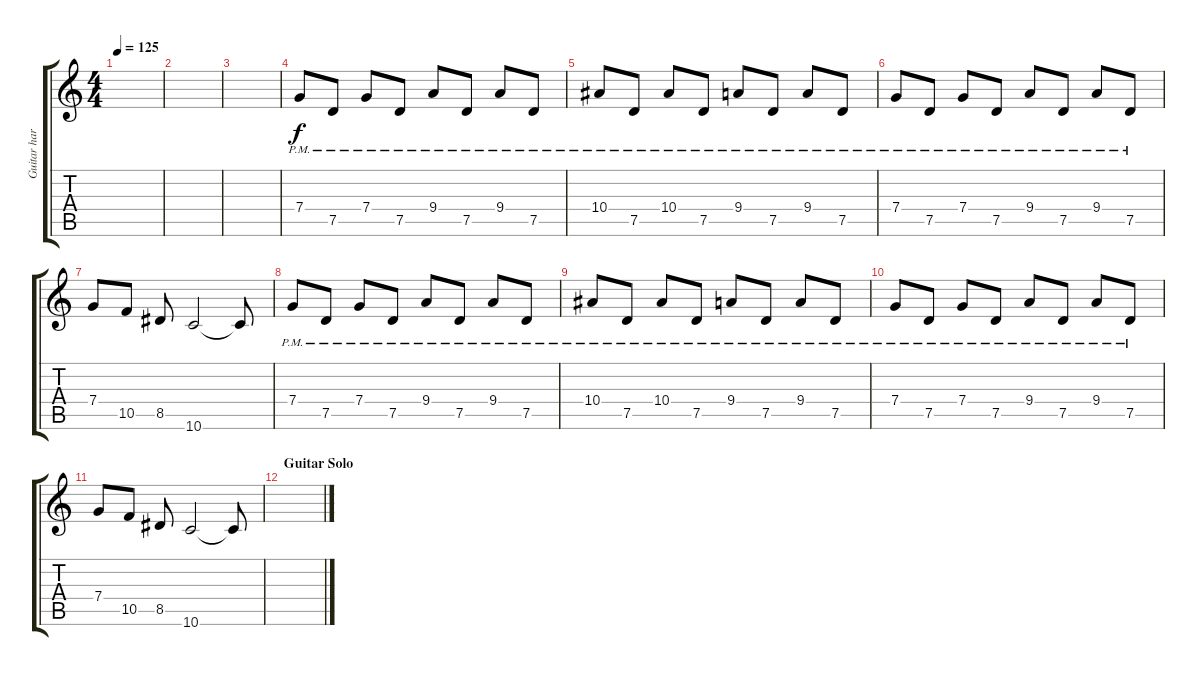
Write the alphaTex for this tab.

\track ("Guitar harmony 2" "Guitar har") {instrument overdrivenguitar}
\staff {score tabs}
\tuning (D4 A3 F3 C3 G2 D2) {hide}
\ts (4 4)
\tempo 125
\clef g2
\ks c
|
|
|
7.4{pm}.8 7.5{pm}.8 7.4{pm}.8 7.5{pm}.8 9.4{pm}.8 7.5{pm}.8 9.4{pm}.8 7.5{pm}.8 |
10.4{pm}.8 7.5{pm}.8 10.4{pm}.8 7.5{pm}.8 9.4{pm}.8 7.5{pm}.8 9.4{pm}.8 7.5{pm}.8 |
7.4{pm}.8 7.5{pm}.8 7.4{pm}.8 7.5{pm}.8 9.4{pm}.8 7.5{pm}.8 9.4{pm}.8 7.5{pm}.8 |
7.4.8 10.5.8 8.5.8 10.6.2 10.6{t}.8 |
7.4{pm}.8 7.5{pm}.8 7.4{pm}.8 7.5{pm}.8 9.4{pm}.8 7.5{pm}.8 9.4{pm}.8 7.5{pm}.8 |
10.4{pm}.8 7.5{pm}.8 10.4{pm}.8 7.5{pm}.8 9.4{pm}.8 7.5{pm}.8 9.4{pm}.8 7.5{pm}.8 |
7.4{pm}.8 7.5{pm}.8 7.4{pm}.8 7.5{pm}.8 9.4{pm}.8 7.5{pm}.8 9.4{pm}.8 7.5{pm}.8 |
7.4.8 10.5.8 8.5.8 10.6.2 10.6{t}.8 |
\section ("" "Guitar Solo")
